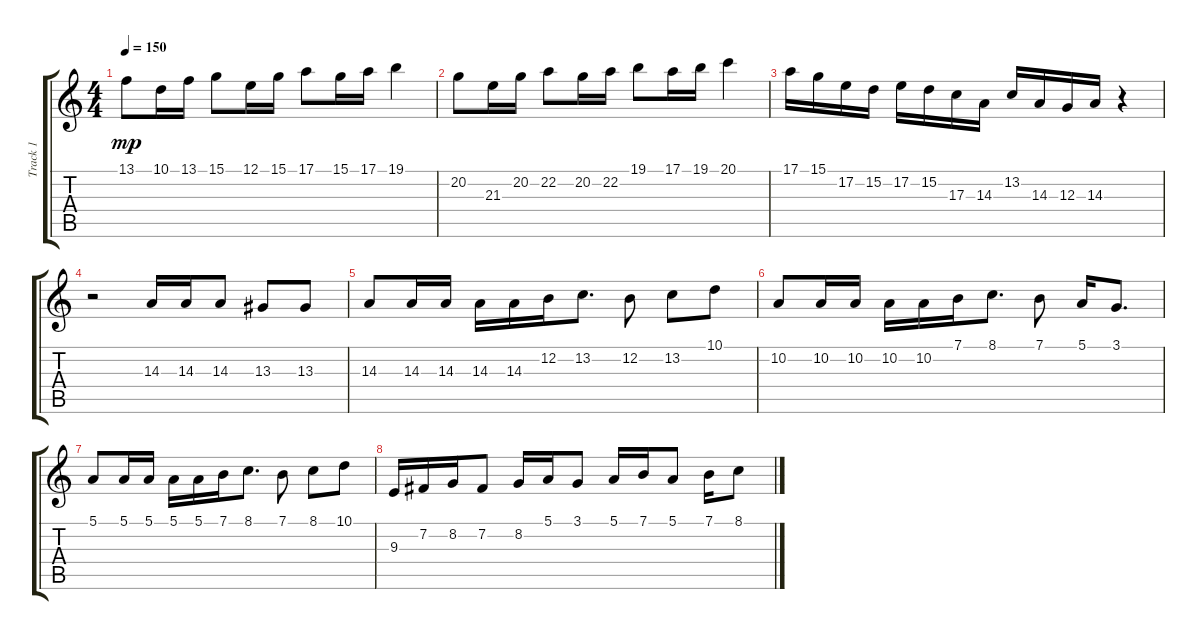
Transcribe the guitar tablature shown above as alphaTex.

\track ("Track 1" "Track 1") {instrument lead1square}
\staff {score tabs}
\tuning (E4 B3 G3 D3 A2 E2) {hide}
\ts (4 4)
\tempo 150
\clef g2
\ks c
13.1.8{dy mp} 10.1.16 13.1.16 15.1.8 12.1.16 15.1.16 17.1.8 15.1.16 17.1.16 19.1.4 |
20.2.8 21.3.16 20.2.16 22.2.8 20.2.16 22.2.16 19.1.8 17.1.16 19.1.16 20.1.4 |
17.1.16 15.1.16 17.2.16 15.2.16 17.2.16 15.2.16 17.3.16 14.3.16 13.2.16 14.3.16 12.3.16 14.3.16 r.4 |
r.2 14.3.16 14.3.16 14.3.8 13.3.8 13.3.8 |
14.3.8 14.3.16 14.3.16 14.3.16 14.3.16 12.2.16 13.2.8{d} 12.2.8 13.2.8 10.1.8 |
10.2.8 10.2.16 10.2.16 10.2.16 10.2.16 7.1.16 8.1.8{d} 7.1.8 5.1.16 3.1.8{d} |
5.1.8 5.1.16 5.1.16 5.1.16 5.1.16 7.1.16 8.1.8{d} 7.1.8 8.1.8 10.1.8 |
9.3.16 7.2.16 8.2.16 7.2.8 8.2.16 5.1.16 3.1.8 5.1.16 7.1.16 5.1.8 7.1.16 8.1.8
